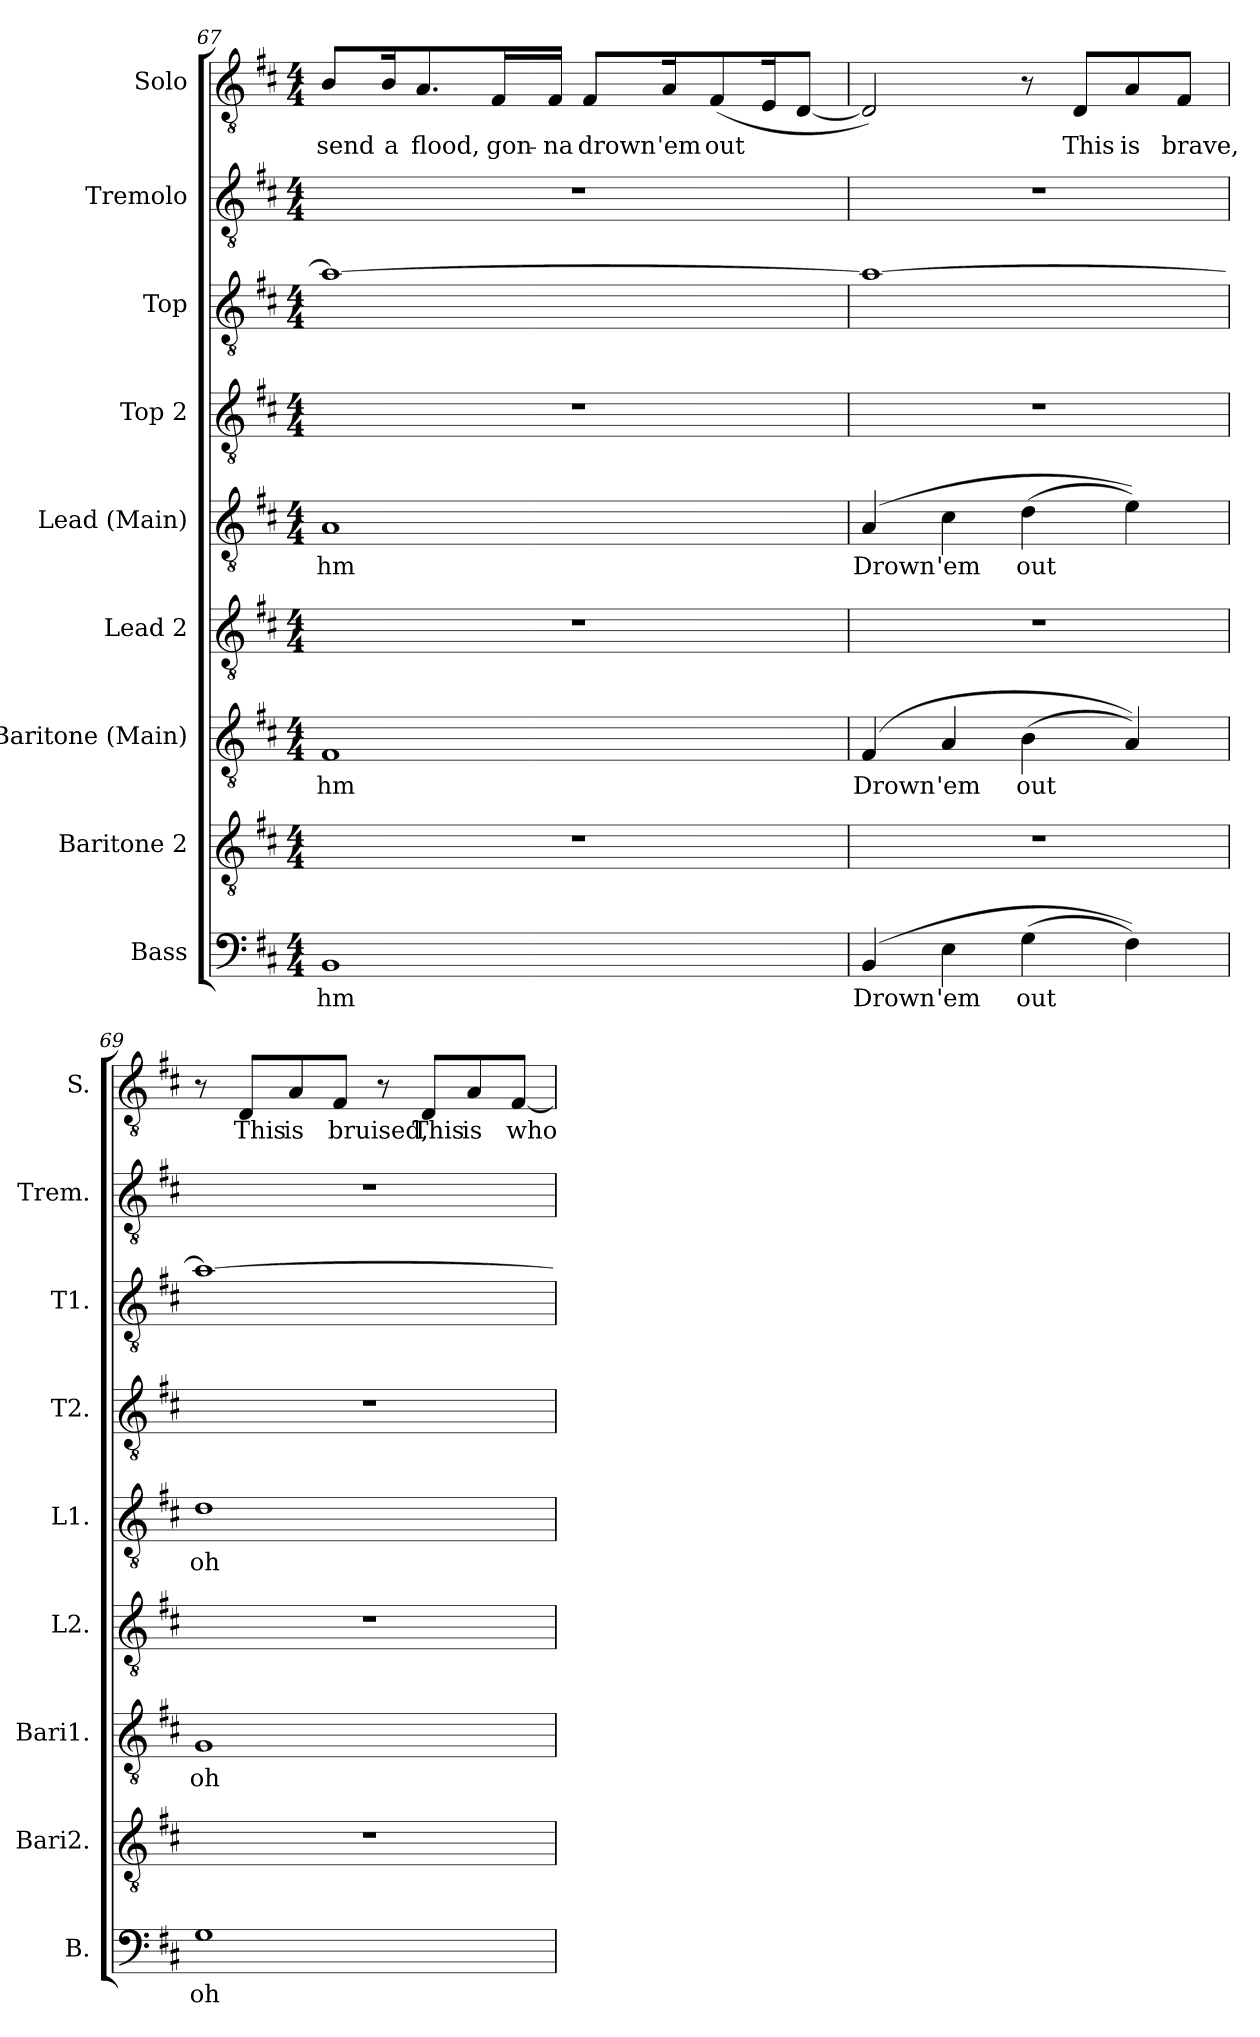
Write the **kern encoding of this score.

**kern	**text	**kern	**kern	**text	**kern	**kern	**text	**kern	**kern	**kern	**kern	**text
*part9	*part9	*part8	*part7	*part7	*part6	*part5	*part5	*part4	*part3	*part2	*part1	*part1
*staff9	*staff9	*staff8	*staff7	*staff7	*staff6	*staff5	*staff5	*staff4	*staff3	*staff2	*staff1	*staff1
*I"Bass	*	*I"Baritone 2	*I"Baritone (Main)	*	*I"Lead 2	*I"Lead (Main)	*	*I"Top 2	*I"Top	*I"Tremolo	*I"Solo	*
*I'B.	*	*I'Bari2.	*I'Bari1.	*	*I'L2.	*I'L1.	*	*I'T2.	*I'T1.	*I'Trem.	*I'S.	*
!!LO:PB:g=z
*clefF4	*	*clefGv2	*clefGv2	*	*clefGv2	*clefGv2	*	*clefGv2	*clefGv2	*clefGv2	*clefGv2	*
*k[f#c#]	*	*k[f#c#]	*k[f#c#]	*	*k[f#c#]	*k[f#c#]	*	*k[f#c#]	*k[f#c#]	*k[f#c#]	*k[f#c#]	*
*M4/4	*	*M4/4	*M4/4	*	*M4/4	*M4/4	*	*M4/4	*M4/4	*M4/4	*M4/4	*
=67	=67	=67	=67	=67	=67	=67	=67	=67	=67	=67	=67	=67
!	!LO:LY:b	!	!	!LO:LY:b	!	!	!LO:LY:b	!	!	!	!	!LO:LY:b
1BB	hm	1r	1F#	hm	1r	1A	hm	1r	1a_	1r	8B/L	send
!	!	!	!	!	!	!	!	!	!	!	!	!LO:LY:b
.	.	.	.	.	.	.	.	.	.	.	16B/K	a
!	!	!	!	!	!	!	!	!	!	!	!	!LO:LY:b
.	.	.	.	.	.	.	.	.	.	.	8.A/	flood,
!	!	!	!	!	!	!	!	!	!	!	!	!LO:LY:b
.	.	.	.	.	.	.	.	.	.	.	16F#/L	gon-
!	!	!	!	!	!	!	!	!	!	!	!	!LO:LY:b
.	.	.	.	.	.	.	.	.	.	.	16F#/JJ	-na
!	!	!	!	!	!	!	!	!	!	!	!	!LO:LY:b
.	.	.	.	.	.	.	.	.	.	.	8F#/L	drown
!	!	!	!	!	!	!	!	!	!	!	!	!LO:LY:b
.	.	.	.	.	.	.	.	.	.	.	16A/K	'em
!	!	!	!	!	!	!	!	!	!	!	!	!LO:LY:b
.	.	.	.	.	.	.	.	.	.	.	(<8F#/	out
.	.	.	.	.	.	.	.	.	.	.	16E/K	.
.	.	.	.	.	.	.	.	.	.	.	[8D/J	.
=68	=68	=68	=68	=68	=68	=68	=68	=68	=68	=68	=68	=68
!	!LO:LY:b	!	!	!LO:LY:b	!	!	!LO:LY:b	!	!	!	!	!
(>4BB/	Drown	1r	(>4F#/	Drown	1r	(>4A/	Drown	1r	1a_	1r	2D/])	.
!	!LO:LY:b	!	!	!LO:LY:b	!	!	!LO:LY:b	!	!	!	!	!
4E\	'em	.	4A/	'em	.	4c#\	'em	.	.	.	.	.
!	!LO:LY:b	!	!	!LO:LY:b	!	!	!LO:LY:b	!	!	!	!	!
(>4G\	out	.	(>4B\	out	.	(>4d\	out	.	.	.	8r	.
!	!	!	!	!	!	!	!	!	!	!	!	!LO:LY:b
.	.	.	.	.	.	.	.	.	.	.	8D/L	This
!	!	!	!	!	!	!	!	!	!	!	!	!LO:LY:b
4F#\))	.	.	4A/))	.	.	4e\))	.	.	.	.	8A/	is
!	!	!	!	!	!	!	!	!	!	!	!	!LO:LY:b
.	.	.	.	.	.	.	.	.	.	.	8F#/J	brave,
=69	=69	=69	=69	=69	=69	=69	=69	=69	=69	=69	=69	=69
!	!LO:LY:b	!	!	!LO:LY:b	!	!	!LO:LY:b	!	!	!	!	!
1G	oh	1r	1G	oh	1r	1d	oh	1r	1a_	1r	8r	.
!	!	!	!	!	!	!	!	!	!	!	!	!LO:LY:b
.	.	.	.	.	.	.	.	.	.	.	8D/L	This
!	!	!	!	!	!	!	!	!	!	!	!	!LO:LY:b
.	.	.	.	.	.	.	.	.	.	.	8A/	is
!	!	!	!	!	!	!	!	!	!	!	!	!LO:LY:b
.	.	.	.	.	.	.	.	.	.	.	8F#/J	bruised,
.	.	.	.	.	.	.	.	.	.	.	8r	.
!	!	!	!	!	!	!	!	!	!	!	!	!LO:LY:b
.	.	.	.	.	.	.	.	.	.	.	8D/L	This
!	!	!	!	!	!	!	!	!	!	!	!	!LO:LY:b
.	.	.	.	.	.	.	.	.	.	.	8A/	is
!	!	!	!	!	!	!	!	!	!	!	!	!LO:LY:b
.	.	.	.	.	.	.	.	.	.	.	[8F#/J	who
=	=	=	=	=	=	=	=	=	=	=	=	=
*-	*-	*-	*-	*-	*-	*-	*-	*-	*-	*-	*-	*-
